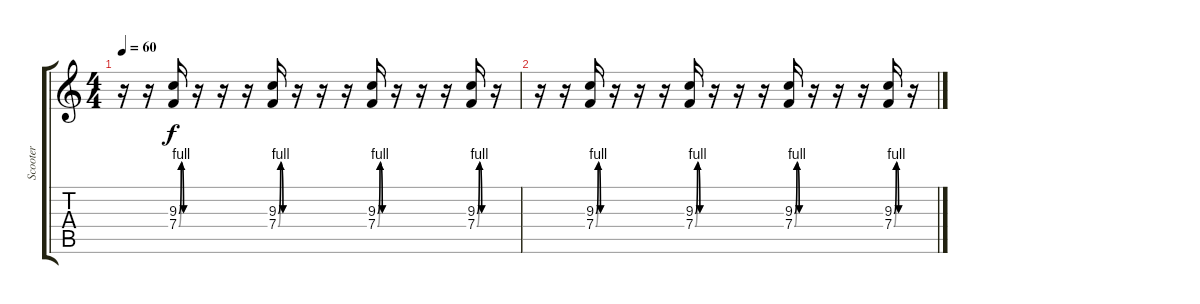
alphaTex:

\track ("Scooter" "Scooter") {instrument overdrivenguitar}
\staff {score tabs}
\tuning (C4 G3 Eb3 Bb2 F2 C2) {hide}
\ts (4 4)
\tempo 60
\clef g2
\ks c
r.16{dy mp volume 10} r.16 (9.3{be (custom 0 0 15 4 30 0 60 0)} 7.4{be (custom 0 0 15 4 29 0 60 0)}).16{dy f} r.16 r.16 r.16 (9.3{be (custom 0 0 15 4 30 0 60 0)} 7.4{be (custom 0 0 15 4 29 0 60 0)}).16 r.16 r.16 r.16 (9.3{be (custom 0 0 15 4 30 0 60 0)} 7.4{be (custom 0 0 15 4 29 0 60 0)}).16 r.16 r.16 r.16 (9.3{be (custom 0 0 15 4 30 0 60 0)} 7.4{be (custom 0 0 15 4 29 0 60 0)}).16 r.16 |
r.16 r.16 (9.3{be (custom 0 0 15 4 30 0 60 0)} 7.4{be (custom 0 0 15 4 29 0 60 0)}).16 r.16 r.16 r.16 (9.3{be (custom 0 0 15 4 30 0 60 0)} 7.4{be (custom 0 0 15 4 29 0 60 0)}).16 r.16 r.16 r.16 (9.3{be (custom 0 0 15 4 30 0 60 0)} 7.4{be (custom 0 0 15 4 29 0 60 0)}).16 r.16 r.16 r.16 (9.3{be (custom 0 0 15 4 30 0 60 0)} 7.4{be (custom 0 0 15 4 29 0 60 0)}).16 r.16
